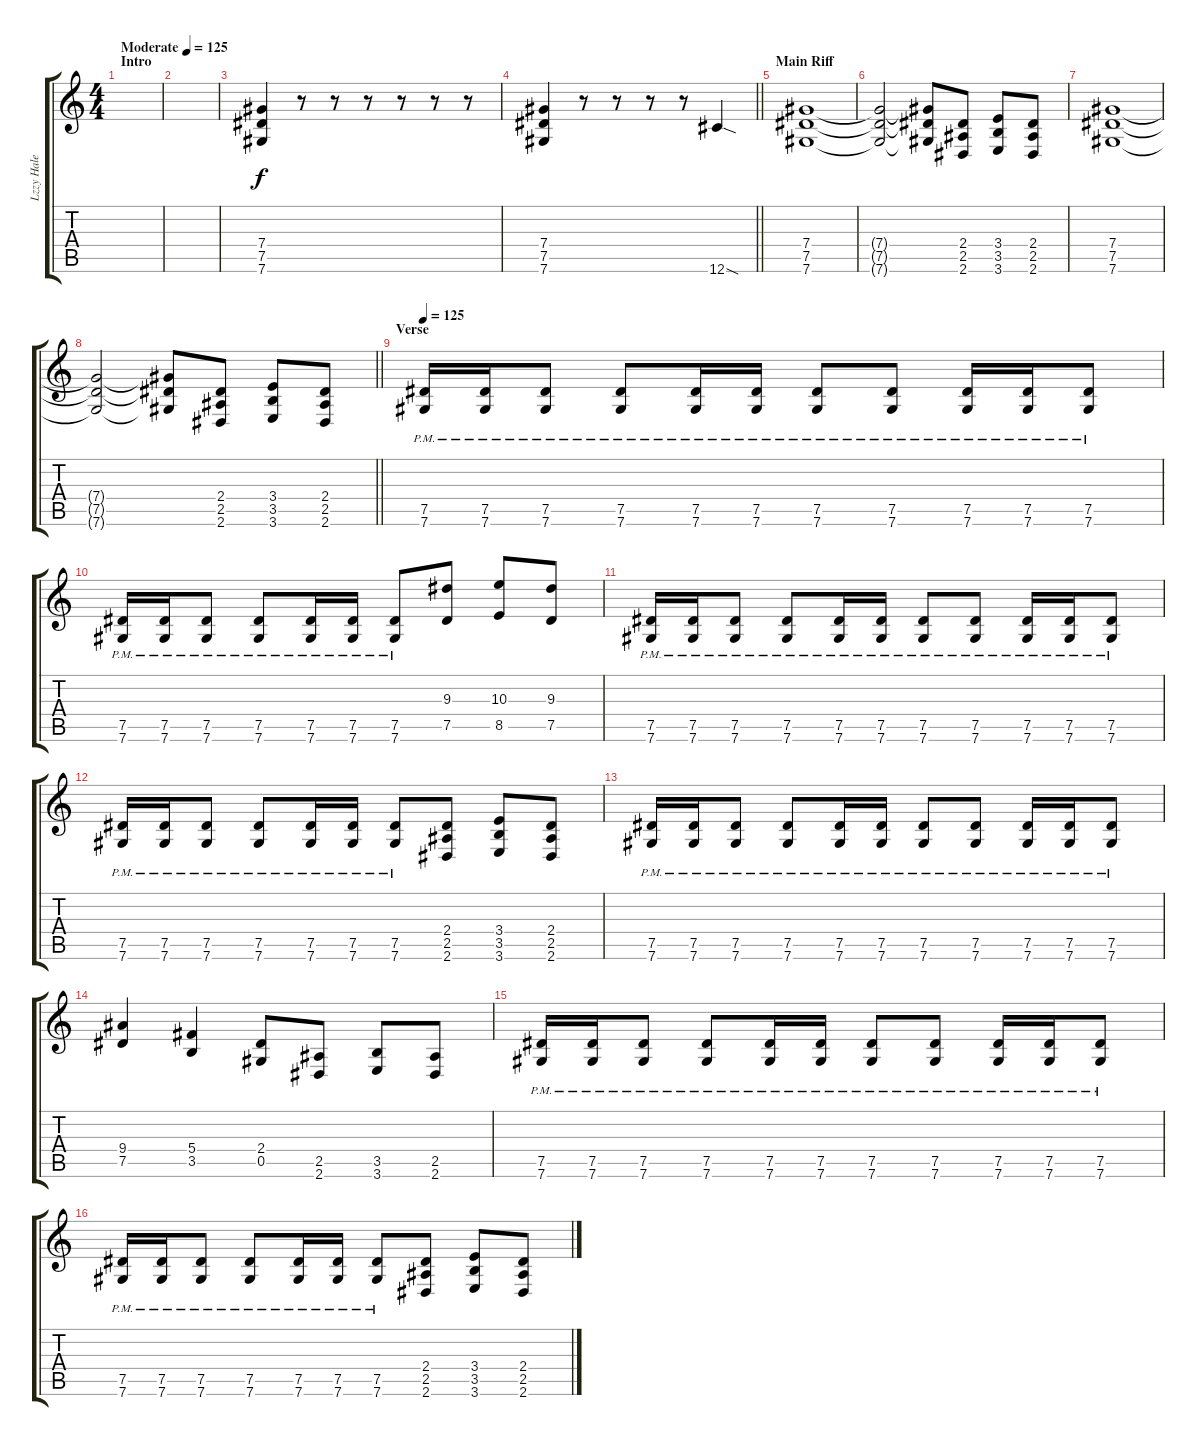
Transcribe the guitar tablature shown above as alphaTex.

\track ("Lzzy Hale" "Lzzy Hale") {instrument distortionguitar}
\staff {score tabs}
\tuning (Eb4 Bb3 Gb3 Db3 Ab2 Db2) {hide}
\ts (4 4)
\section ("" "Intro")
\tempo (125 "Moderate")
\clef g2
\ks c
|
|
(7.4 7.5 7.6).4 r.8 r.8 r.8 r.8 r.8 r.8 |
\barLineRight lightlight
(7.4 7.5 7.6).4 r.8 r.8 r.8 r.8 12.6{sod}.4 |
\section ("" "Main Riff")
(7.4 7.5 7.6).1 |
(7.4{t} 7.5{t} 7.6{t}).2 (7.4{t} 7.5{t} 7.6{t}).8 (2.4 2.5 2.6).8 (3.4 3.5 3.6).8 (2.4 2.5 2.6).8 |
(7.4 7.5 7.6).1 |
\barLineRight lightlight
(7.4{t} 7.5{t} 7.6{t}).2 (7.4{t} 7.5{t} 7.6{t}).8 (2.4 2.5 2.6).8 (3.4 3.5 3.6).8 (2.4 2.5 2.6).8 |
\section ("" "Verse")
\tempo 125
(7.5{pm} 7.6{pm}).16 (7.5{pm} 7.6{pm}).16 (7.5{pm} 7.6{pm}).8 (7.5{pm} 7.6{pm}).8 (7.5{pm} 7.6{pm}).16 (7.5{pm} 7.6{pm}).16 (7.5{pm} 7.6{pm}).8 (7.5{pm} 7.6{pm}).8 (7.5{pm} 7.6{pm}).16 (7.5{pm} 7.6{pm}).16 (7.5{pm} 7.6{pm}).8 |
(7.5{pm} 7.6{pm}).16 (7.5{pm} 7.6{pm}).16 (7.5{pm} 7.6{pm}).8 (7.5{pm} 7.6{pm}).8 (7.5{pm} 7.6{pm}).16 (7.5{pm} 7.6{pm}).16 (7.5{pm} 7.6{pm}).8 (9.3 7.5).8 (10.3 8.5).8 (9.3 7.5).8 |
(7.5{pm} 7.6{pm}).16 (7.5{pm} 7.6{pm}).16 (7.5{pm} 7.6{pm}).8 (7.5{pm} 7.6{pm}).8 (7.5{pm} 7.6{pm}).16 (7.5{pm} 7.6{pm}).16 (7.5{pm} 7.6{pm}).8 (7.5{pm} 7.6{pm}).8 (7.5{pm} 7.6{pm}).16 (7.5{pm} 7.6{pm}).16 (7.5{pm} 7.6{pm}).8 |
(7.5{pm} 7.6{pm}).16 (7.5{pm} 7.6{pm}).16 (7.5{pm} 7.6{pm}).8 (7.5{pm} 7.6{pm}).8 (7.5{pm} 7.6{pm}).16 (7.5{pm} 7.6{pm}).16 (7.5{pm} 7.6{pm}).8 (2.4 2.5 2.6).8 (3.4 3.5 3.6).8 (2.4 2.5 2.6).8 |
(7.5{pm} 7.6{pm}).16 (7.5{pm} 7.6{pm}).16 (7.5{pm} 7.6{pm}).8 (7.5{pm} 7.6{pm}).8 (7.5{pm} 7.6{pm}).16 (7.5{pm} 7.6{pm}).16 (7.5{pm} 7.6{pm}).8 (7.5{pm} 7.6{pm}).8 (7.5{pm} 7.6{pm}).16 (7.5{pm} 7.6{pm}).16 (7.5{pm} 7.6{pm}).8 |
(9.4 7.5).4 (5.4 3.5).4 (2.4 0.5).8 (2.5 2.6).8 (3.5 3.6).8 (2.5 2.6).8 |
(7.5{pm} 7.6{pm}).16 (7.5{pm} 7.6{pm}).16 (7.5{pm} 7.6{pm}).8 (7.5{pm} 7.6{pm}).8 (7.5{pm} 7.6{pm}).16 (7.5{pm} 7.6{pm}).16 (7.5{pm} 7.6{pm}).8 (7.5{pm} 7.6{pm}).8 (7.5{pm} 7.6{pm}).16 (7.5{pm} 7.6{pm}).16 (7.5{pm} 7.6{pm}).8 |
(7.5{pm} 7.6{pm}).16 (7.5{pm} 7.6{pm}).16 (7.5{pm} 7.6{pm}).8 (7.5{pm} 7.6{pm}).8 (7.5{pm} 7.6{pm}).16 (7.5{pm} 7.6{pm}).16 (7.5{pm} 7.6{pm}).8 (2.4 2.5 2.6).8 (3.4 3.5 3.6).8 (2.4 2.5 2.6).8
